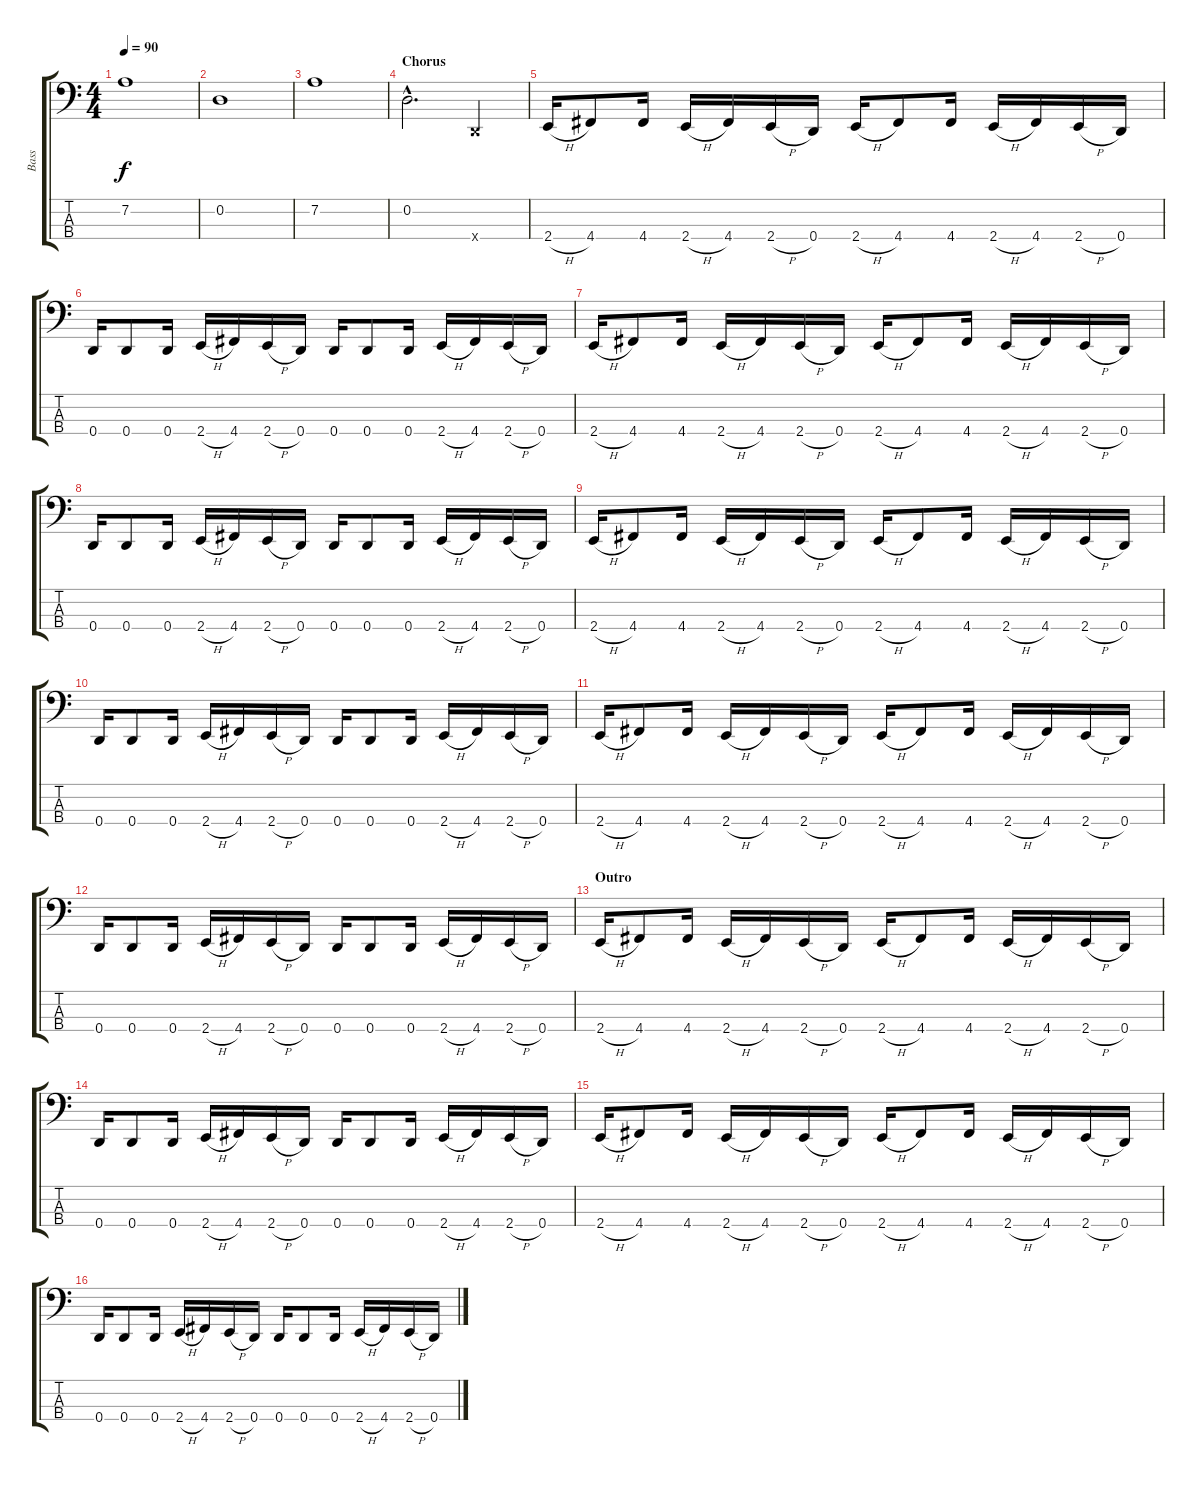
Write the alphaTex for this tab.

\track ("Bass" "Bass") {instrument electricbassfinger}
\staff {score tabs}
\tuning (G2 D2 A1 D1) {hide}
\ts (4 4)
\tempo 90
\clef f4
\ks c
7.2.1{dy f} |
0.2.1 |
7.2.1 |
\section ("" "Chorus")
0.2{hac}.2{d} 0.4{x}.4 |
2.4{h}.16 4.4.8 4.4.16 2.4{h}.16 4.4.16 2.4{h}.16 0.4.16 2.4{h}.16 4.4.8 4.4.16 2.4{h}.16 4.4.16 2.4{h}.16 0.4.16 |
0.4.16 0.4.8 0.4.16 2.4{h}.16 4.4.16 2.4{h}.16 0.4.16 0.4.16 0.4.8 0.4.16 2.4{h}.16 4.4.16 2.4{h}.16 0.4.16 |
2.4{h}.16 4.4.8 4.4.16 2.4{h}.16 4.4.16 2.4{h}.16 0.4.16 2.4{h}.16 4.4.8 4.4.16 2.4{h}.16 4.4.16 2.4{h}.16 0.4.16 |
0.4.16 0.4.8 0.4.16 2.4{h}.16 4.4.16 2.4{h}.16 0.4.16 0.4.16 0.4.8 0.4.16 2.4{h}.16 4.4.16 2.4{h}.16 0.4.16 |
2.4{h}.16 4.4.8 4.4.16 2.4{h}.16 4.4.16 2.4{h}.16 0.4.16 2.4{h}.16 4.4.8 4.4.16 2.4{h}.16 4.4.16 2.4{h}.16 0.4.16 |
0.4.16 0.4.8 0.4.16 2.4{h}.16 4.4.16 2.4{h}.16 0.4.16 0.4.16 0.4.8 0.4.16 2.4{h}.16 4.4.16 2.4{h}.16 0.4.16 |
2.4{h}.16 4.4.8 4.4.16 2.4{h}.16 4.4.16 2.4{h}.16 0.4.16 2.4{h}.16 4.4.8 4.4.16 2.4{h}.16 4.4.16 2.4{h}.16 0.4.16 |
0.4.16 0.4.8 0.4.16 2.4{h}.16 4.4.16 2.4{h}.16 0.4.16 0.4.16 0.4.8 0.4.16 2.4{h}.16 4.4.16 2.4{h}.16 0.4.16 |
\section ("" "Outro")
2.4{h}.16 4.4.8 4.4.16 2.4{h}.16 4.4.16 2.4{h}.16 0.4.16 2.4{h}.16 4.4.8 4.4.16 2.4{h}.16 4.4.16 2.4{h}.16 0.4.16 |
0.4.16 0.4.8 0.4.16 2.4{h}.16 4.4.16 2.4{h}.16 0.4.16 0.4.16 0.4.8 0.4.16 2.4{h}.16 4.4.16 2.4{h}.16 0.4.16 |
2.4{h}.16 4.4.8 4.4.16 2.4{h}.16 4.4.16 2.4{h}.16 0.4.16 2.4{h}.16 4.4.8 4.4.16 2.4{h}.16 4.4.16 2.4{h}.16 0.4.16 |
0.4.16 0.4.8 0.4.16 2.4{h}.16 4.4.16 2.4{h}.16 0.4.16 0.4.16 0.4.8 0.4.16 2.4{h}.16 4.4.16 2.4{h}.16 0.4.16
